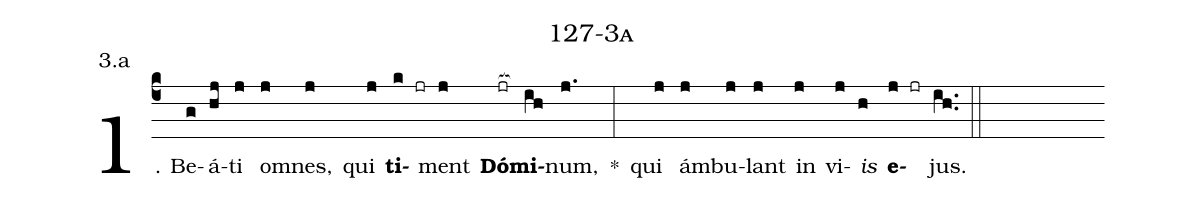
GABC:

name: 127-3a;
annotation: 3.a;
%%
(c4)1. Be(g)á(hj)ti(j) om(j)nes,(j) qui(j) <b>ti</b>(k jr)ment(j) <b>Dó</b>(jr[ocb:1{])<b>mi</b>(ih[ocb:0}])num,(j.) *(:) qui(j) ám(j)bu(j)lant(j) in(j) vi(j)<i>is</i>(h) <b>e</b>(j jr)jus.(ih..) (::)
